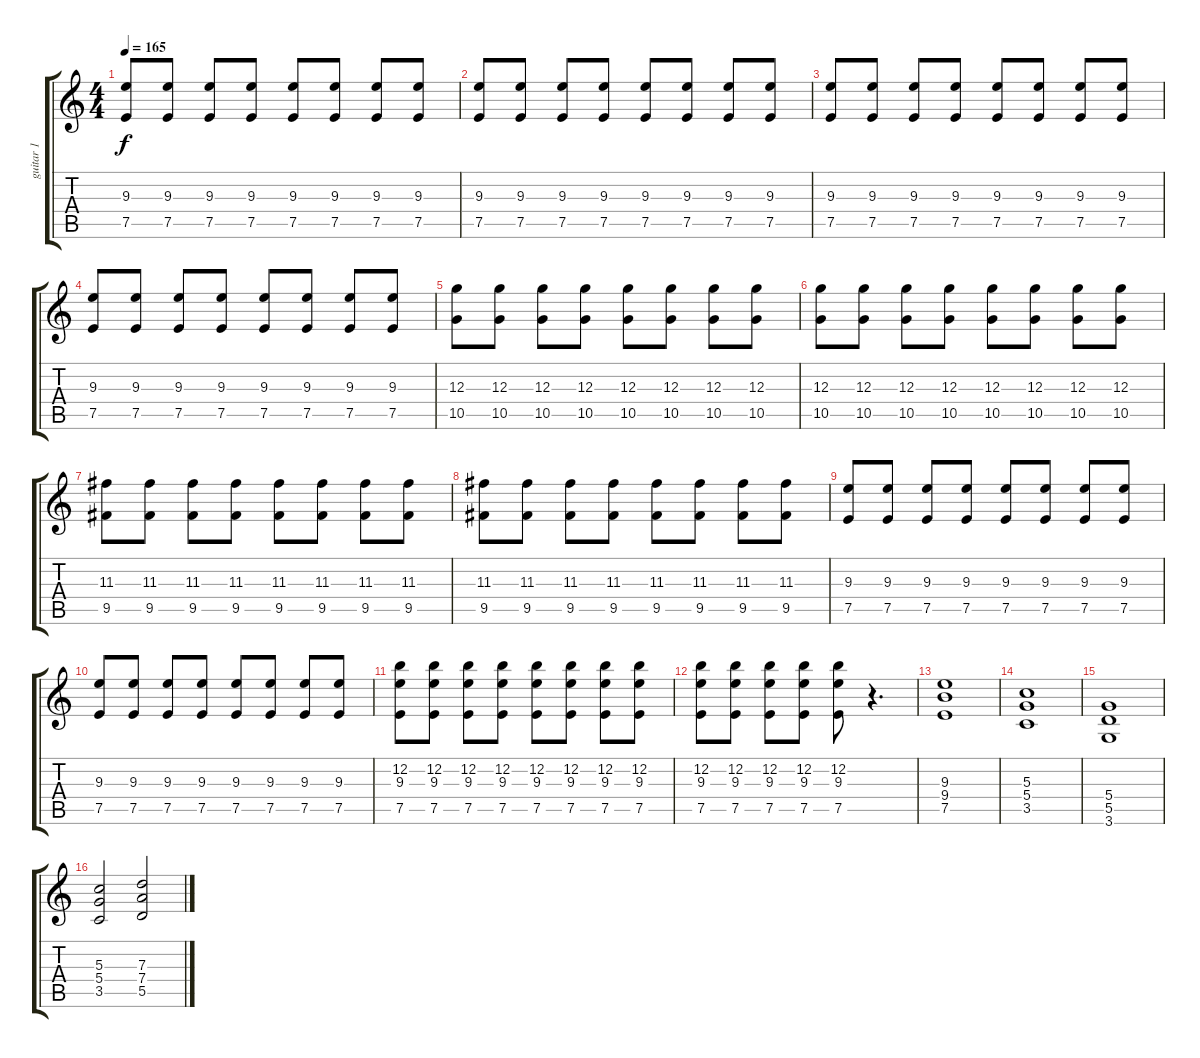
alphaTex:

\track ("guitar 1" "guitar 1") {instrument overdrivenguitar}
\staff {score tabs}
\tuning (E4 B3 G3 D3 A2 E2) {hide}
\ts (4 4)
\tempo 165
\clef g2
\ks c
(9.3 7.5).8{dy f} (9.3 7.5).8 (9.3 7.5).8 (9.3 7.5).8 (9.3 7.5).8 (9.3 7.5).8 (9.3 7.5).8 (9.3 7.5).8 |
(9.3 7.5).8 (9.3 7.5).8 (9.3 7.5).8 (9.3 7.5).8 (9.3 7.5).8 (9.3 7.5).8 (9.3 7.5).8 (9.3 7.5).8 |
(9.3 7.5).8 (9.3 7.5).8 (9.3 7.5).8 (9.3 7.5).8 (9.3 7.5).8 (9.3 7.5).8 (9.3 7.5).8 (9.3 7.5).8 |
(9.3 7.5).8 (9.3 7.5).8 (9.3 7.5).8 (9.3 7.5).8 (9.3 7.5).8 (9.3 7.5).8 (9.3 7.5).8 (9.3 7.5).8 |
(12.3 10.5).8 (12.3 10.5).8 (12.3 10.5).8 (12.3 10.5).8 (12.3 10.5).8 (12.3 10.5).8 (12.3 10.5).8 (12.3 10.5).8 |
(12.3 10.5).8 (12.3 10.5).8 (12.3 10.5).8 (12.3 10.5).8 (12.3 10.5).8 (12.3 10.5).8 (12.3 10.5).8 (12.3 10.5).8 |
(11.3 9.5).8 (11.3 9.5).8 (11.3 9.5).8 (11.3 9.5).8 (11.3 9.5).8 (11.3 9.5).8 (11.3 9.5).8 (11.3 9.5).8 |
(11.3 9.5).8 (11.3 9.5).8 (11.3 9.5).8 (11.3 9.5).8 (11.3 9.5).8 (11.3 9.5).8 (11.3 9.5).8 (11.3 9.5).8 |
(9.3 7.5).8 (9.3 7.5).8 (9.3 7.5).8 (9.3 7.5).8 (9.3 7.5).8 (9.3 7.5).8 (9.3 7.5).8 (9.3 7.5).8 |
(9.3 7.5).8 (9.3 7.5).8 (9.3 7.5).8 (9.3 7.5).8 (9.3 7.5).8 (9.3 7.5).8 (9.3 7.5).8 (9.3 7.5).8 |
(12.2 9.3 7.5).8 (12.2 9.3 7.5).8 (12.2 9.3 7.5).8 (12.2 9.3 7.5).8 (12.2 9.3 7.5).8 (12.2 9.3 7.5).8 (12.2 9.3 7.5).8 (12.2 9.3 7.5).8 |
(12.2 9.3 7.5).8 (12.2 9.3 7.5).8 (12.2 9.3 7.5).8 (12.2 9.3 7.5).8 (12.2 9.3 7.5).8 r.4{d} |
(9.3 9.4 7.5).1 |
(5.3 5.4 3.5).1 |
(5.4 5.5 3.6).1 |
(5.3 5.4 3.5).2 (7.3 7.4 5.5).2
